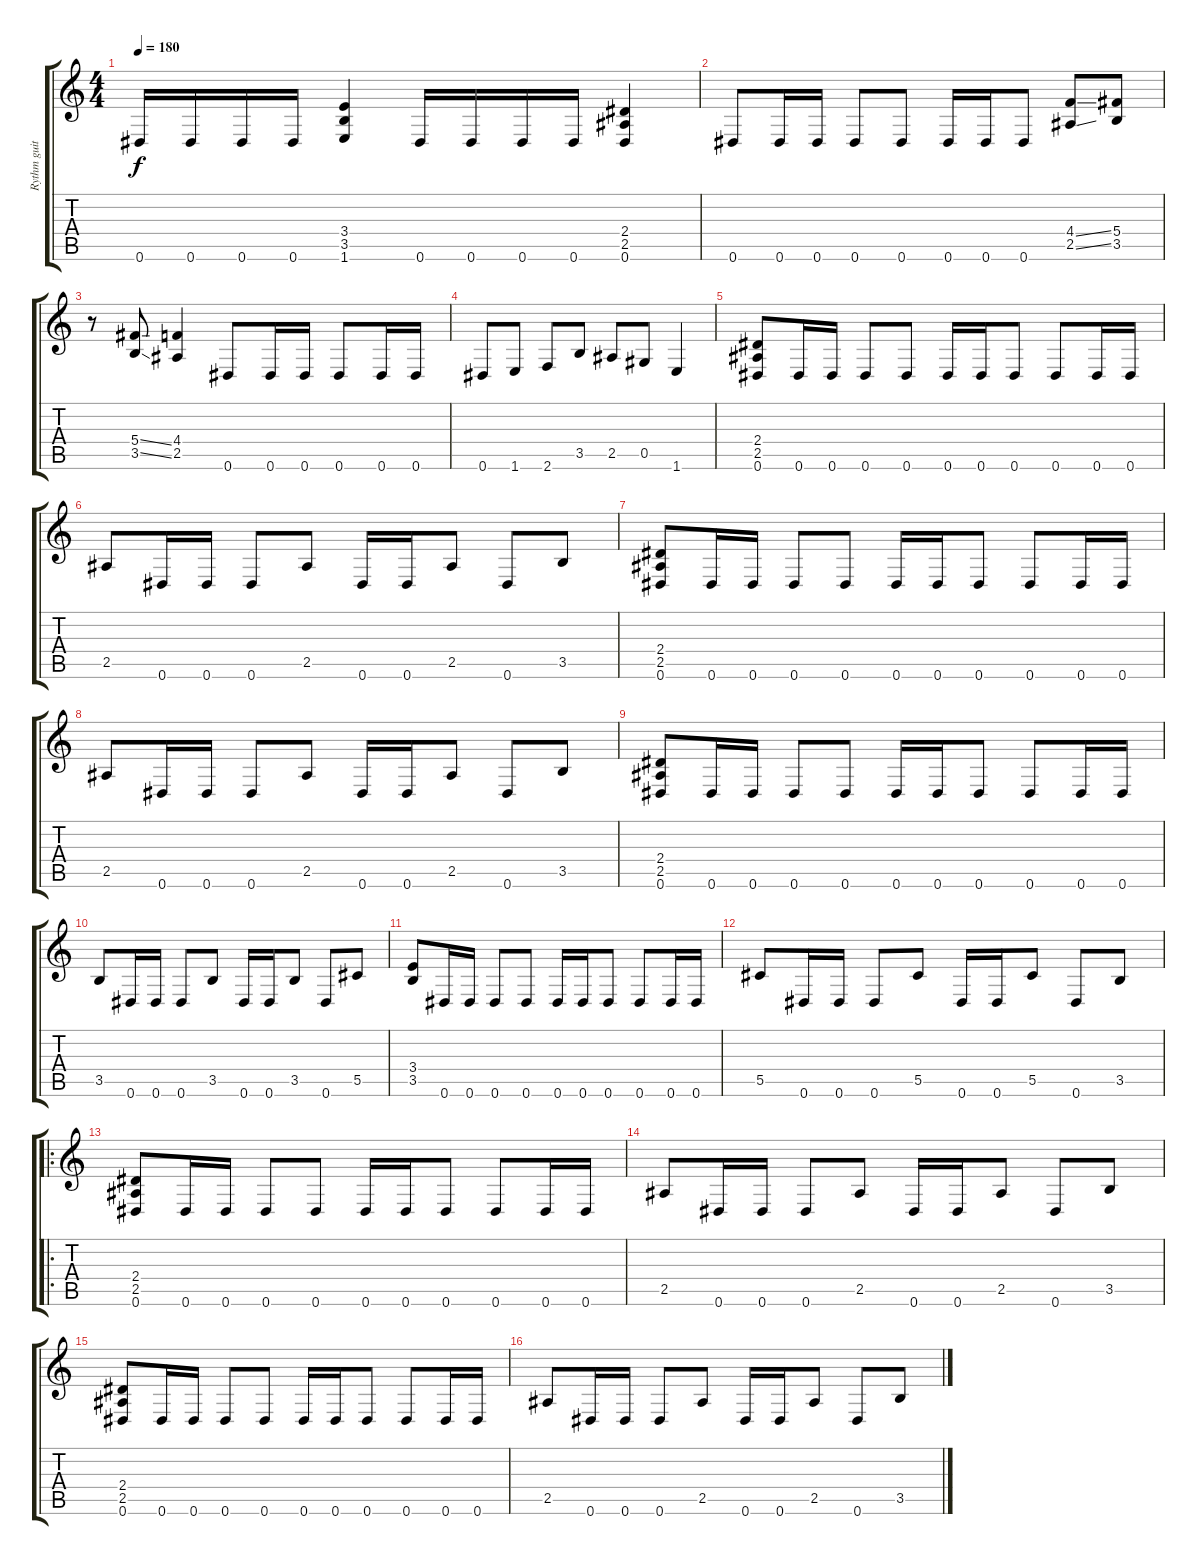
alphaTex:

\track ("Rythm guitar Eb" "Rythm guit") {instrument distortionguitar}
\staff {score tabs}
\tuning (Eb4 Bb3 Gb3 Db3 Ab2 Eb2) {hide}
\ts (4 4)
\tempo 180
\clef g2
\ks c
0.6.16{dy f} 0.6.16 0.6.16 0.6.16 (3.4 3.5 1.6).4 0.6.16 0.6.16 0.6.16 0.6.16 (2.4 2.5 0.6).4 |
0.6.8 0.6.16 0.6.16 0.6.8 0.6.8 0.6.16 0.6.16 0.6.8 (4.4{ss} 2.5{ss}).8 (5.4 3.5).8 |
r.8 (5.4{ss} 3.5{ss}).8 (4.4 2.5).4 0.6.8 0.6.16 0.6.16 0.6.8 0.6.16 0.6.16 |
0.6.8 1.6.8 2.6.8 3.5.8 2.5.8 0.5.8 1.6.4 |
(2.4 2.5 0.6).8 0.6.16 0.6.16 0.6.8 0.6.8 0.6.16 0.6.16 0.6.8 0.6.8 0.6.16 0.6.16 |
2.5.8 0.6.16 0.6.16 0.6.8 2.5.8 0.6.16 0.6.16 2.5.8 0.6.8 3.5.8 |
(2.4 2.5 0.6).8 0.6.16 0.6.16 0.6.8 0.6.8 0.6.16 0.6.16 0.6.8 0.6.8 0.6.16 0.6.16 |
2.5.8 0.6.16 0.6.16 0.6.8 2.5.8 0.6.16 0.6.16 2.5.8 0.6.8 3.5.8 |
(2.4 2.5 0.6).8 0.6.16 0.6.16 0.6.8 0.6.8 0.6.16 0.6.16 0.6.8 0.6.8 0.6.16 0.6.16 |
3.5.8 0.6.16 0.6.16 0.6.8 3.5.8 0.6.16 0.6.16 3.5.8 0.6.8 5.5.8 |
(3.4 3.5).8 0.6.16 0.6.16 0.6.8 0.6.8 0.6.16 0.6.16 0.6.8 0.6.8 0.6.16 0.6.16 |
5.5.8 0.6.16 0.6.16 0.6.8 5.5.8 0.6.16 0.6.16 5.5.8 0.6.8 3.5.8 |
\ro
(2.4 2.5 0.6).8 0.6.16 0.6.16 0.6.8 0.6.8 0.6.16 0.6.16 0.6.8 0.6.8 0.6.16 0.6.16 |
2.5.8 0.6.16 0.6.16 0.6.8 2.5.8 0.6.16 0.6.16 2.5.8 0.6.8 3.5.8 |
(2.4 2.5 0.6).8 0.6.16 0.6.16 0.6.8 0.6.8 0.6.16 0.6.16 0.6.8 0.6.8 0.6.16 0.6.16 |
2.5.8 0.6.16 0.6.16 0.6.8 2.5.8 0.6.16 0.6.16 2.5.8 0.6.8 3.5.8
